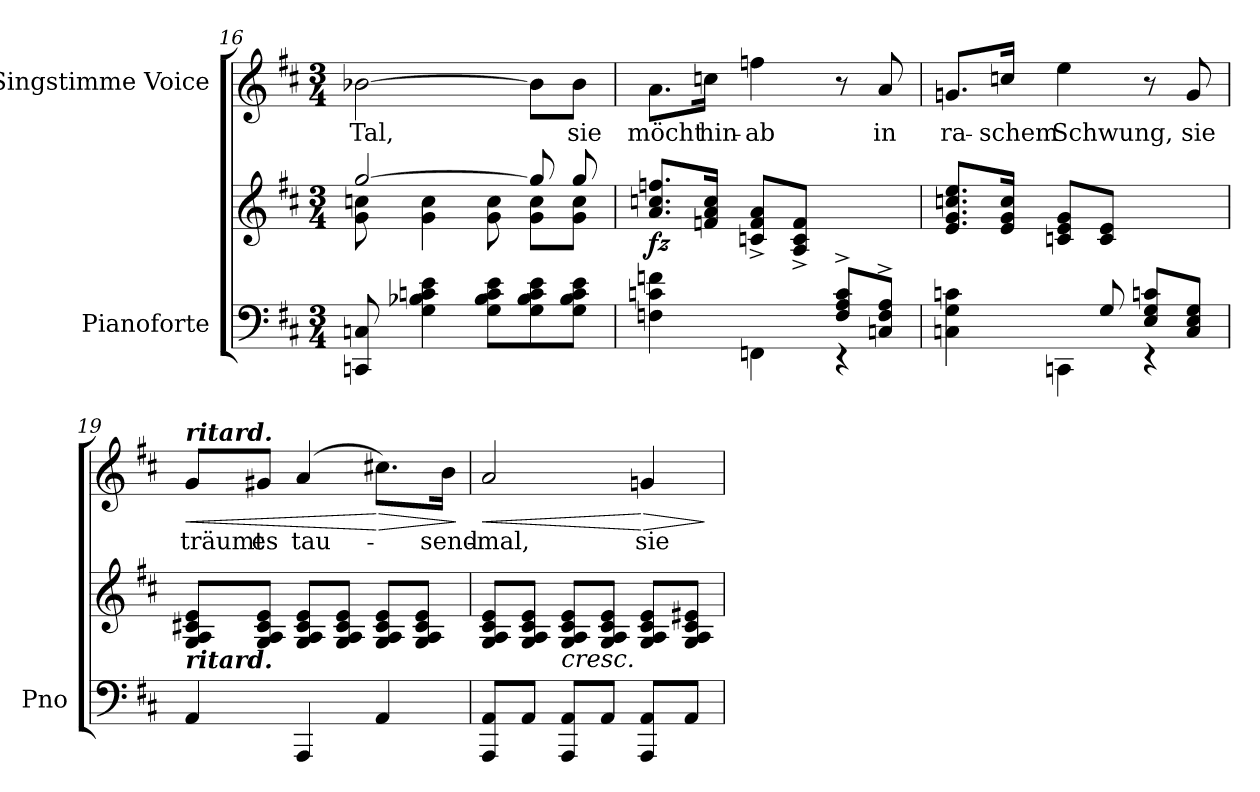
**kern	**kern	**dynam	**kern	**text	**dynam
*part2	*part2	*part2	*part1	*part1	*part1
*staff3	*staff2	*staff2/3	*staff1	*staff1	*staff1
*I"Pianoforte	*	*	*I"Singstimme Voice	*	*
*I'Pno	*	*	*	*	*
*clefF4	*clefG2	*	*clefG2	*	*
*k[f#c#]	*k[f#c#]	*	*k[f#c#]	*	*
*M3/4	*M3/4	*	*M3/4	*	*
=16	=16	=16	=16	=16	=16
*	*^	*	*	*	*
8CCn/ 8Cn/	[2gg/	8g\ 8ccn\	.	[2b-X\	Tal,	.
4G\ 4B-X\ 4cn\ 4e\	.	4g\ 4cc\	.	.	.	.
8G\ 8B-\ 8c\ 8e\L	.	8g\ 8cc\	.	.	.	.
8G\ 8B-\ 8c\ 8e\	8gg/]	8g\ 8cc\L	.	8b-\L]	.	.
8G\ 8B-\ 8c\ 8e\J	8gg/	8g\ 8cc\J	.	8b-\J	sie	.
=17	=17	=17	=17	=17	=17	=17
*^	*	*	*	*	*	*
!	!	!	!	!LO:DY:b	!	!	!
*	*	*v	*v	*	*	*	*
2ryy	4Fn\ 4cn\ 4fn\	8.a/ 8.ccn/ 8.ffn/L	fz	8.a\L	möcht	.
.	.	16fn/ 16a/ 16cc/Jk	.	16ccn\Jk	hin-	.
.	4FFn\	8cn/^> 8f/^> 8a/^>L	.	4ffn\	-ab	.
.	.	8A/^> 8c/^> 8f/^>J	.	.	.	.
8F/^> 8A/^> 8c/^>L	4r	4ryy	.	8r	.	.
8Cn/^> 8F/^> 8A/^>J	.	.	.	8a/	in	.
=18	=18	=18	=18	=18	=18	=18
*	*^	*	*	*	*	*
2ryy	4Cn\ 4G\ 4cn\	4.ryy	8.e/ 8.g/ 8.ccn/ 8.ee/L	.	8.gn/L	ra-	.
.	.	.	16e/ 16g/ 16cc/Jk	.	16ccn/Jk	-schem	.
.	4CCn\	.	8cn/ 8e/ 8g/L	.	4ee\	Schwung,	.
.	.	8G/	8c/ 8e/J	.	.	.	.
8E/ 8G/ 8cn/L	4ryy	4r	4ryy	.	8r	.	.
8C/ 8E/ 8G/J	.	.	.	.	8g/	sie	.
*v	*v	*v	*	*	*	*	*
=19	=19	=19	=19	=19	=19
!	!	!	!LO:TX:a:Bi:t=ritard.	!	!
!	!LO:TX:b:Bi:t=ritard.	!	!	!	!
!	!	!	!	!	!LO:HP:b
4AA/	8G/ 8A/ 8c#X/ 8e/L	.	8g/L	träumt	<
.	8G/ 8A/ 8c#/ 8e/J	.	8g#X/J	es	.
4AAA/	8G/ 8A/ 8c#/ 8e/L	.	(4a/	tau-	.
.	8G/ 8A/ 8c#/ 8e/J	.	.	.	.
!	!	!	!	!	!LO:HP:n=1:b
4AA/	8G/ 8A/ 8c#/ 8e/L	.	8.cc#X\L)	.	[ >
.	8G/ 8A/ 8c#/ 8e/J	.	.	.	.
.	.	.	16b\Jk	-send-	.
.	.	.	.	.	]
=20	=20	=20	=20	=20	=20
!	!	!	!	!	!LO:HP:b
8AAA/ 8AA/L	8G/ 8A/ 8c#/ 8e/L	.	2a/	-mal,	<
8AA/J	8G/ 8A/ 8c#/ 8e/J	.	.	.	.
!	!LO:TX:b:i:t=cresc.	!	!	!	!
8AAA/ 8AA/L	8G/ 8A/ 8c#/ 8e/L	.	.	.	.
8AA/J	8G/ 8A/ 8c#/ 8e/J	.	.	.	.
!	!	!	!	!	!LO:HP:n=1:b
8AAA/ 8AA/L	8G/ 8A/ 8c#/ 8e/L	.	4gn/	sie	[ >
8AA/J	8G/ 8A/ 8c#/ 8e#X/J	.	.	.	.
.	.	.	.	.	]
=	=	=	=	=	=
*-	*-	*-	*-	*-	*-
